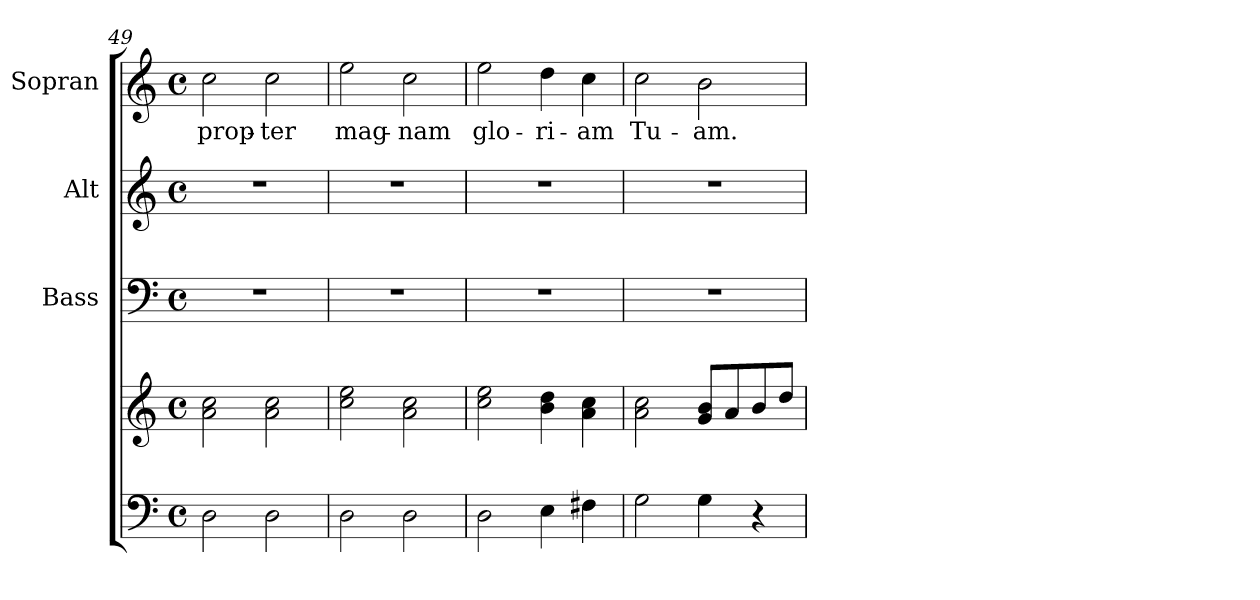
**kern	**kern	**kern	**kern	**kern	**text
*part4	*part4	*part3	*part2	*part1	*part1
*staff5	*staff4	*staff3	*staff2	*staff1	*staff1
*	*	*I"Bass	*I"Alt	*I"Sopran	*
*	*	*I'B.	*I'A.	*I'S.	*
*clefF4	*clefG2	*clefF4	*clefG2	*clefG2	*
*k[]	*k[]	*k[]	*k[]	*k[]	*
*C:	*C:	*C:	*C:	*C:	*
*M4/4	*M4/4	*M4/4	*M4/4	*M4/4	*
*met(c)	*met(c)	*met(c)	*met(c)	*met(c)	*
=49	=49	=49	=49	=49	=49
!	!	!	!	!	!LO:LY:b
2D\	2a\ 2cc\	1r	1r	2cc\	prop-
!	!	!	!	!	!LO:LY:b
2D\	2a\ 2cc\	.	.	2cc\	-ter
=50	=50	=50	=50	=50	=50
!	!	!	!	!	!LO:LY:b
2D\	2cc\ 2ee\	1r	1r	2ee\	mag-
!	!	!	!	!	!LO:LY:b
2D\	2a\ 2cc\	.	.	2cc\	-nam
!!LO:PB:g=z
=51	=51	=51	=51	=51	=51
!	!	!	!	!	!LO:LY:b
2D\	2cc\ 2ee\	1r	1r	2ee\	glo-
!	!	!	!	!	!LO:LY:b
4E\	4b\ 4dd\	.	.	4dd\	-ri-
!	!	!	!	!	!LO:LY:b
4F#X\	4a\ 4cc\	.	.	4cc\	-am
=52	=52	=52	=52	=52	=52
!	!	!	!	!	!LO:LY:b
2G\	2a\ 2cc\	1r	1r	2cc\	Tu-
!	!	!	!	!	!LO:LY:b
4G\	8g/ 8b/L	.	.	2b\	-am.
.	8a/	.	.	.	.
4r	8b/	.	.	.	.
.	8dd/J	.	.	.	.
=	=	=	=	=	=
*-	*-	*-	*-	*-	*-
